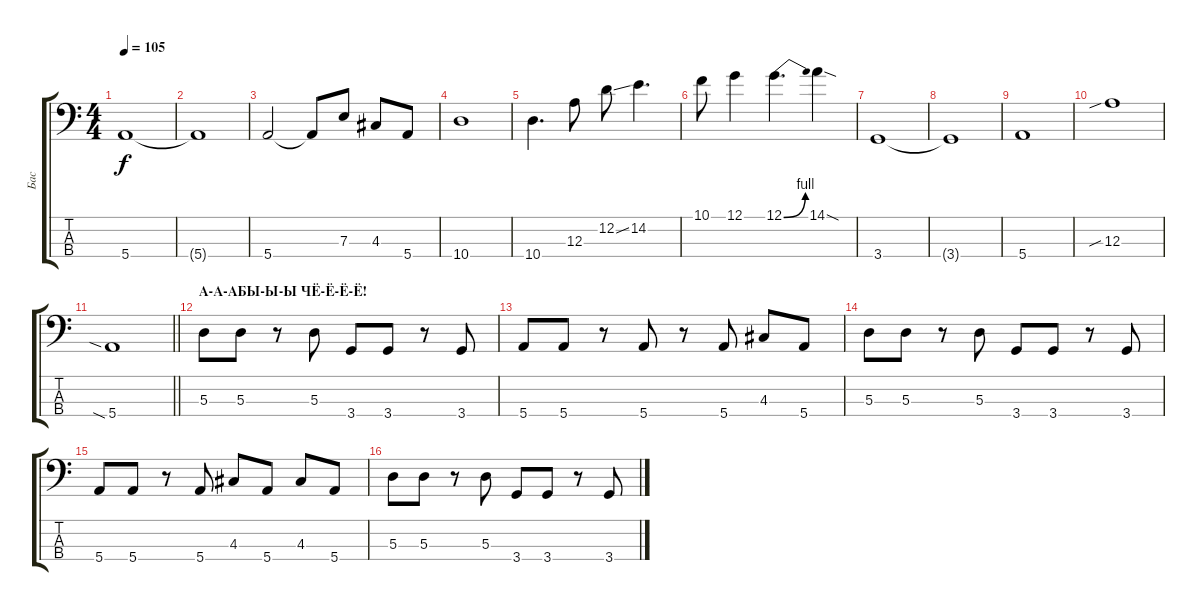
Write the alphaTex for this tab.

\track ("Бас" "Бас") {instrument electricbassfinger}
\staff {score tabs}
\tuning (G2 D2 A1 E1) {hide}
\ts (4 4)
\tempo 105
\clef f4
\ks c
5.4.1{dy f} |
5.4{t}.1 |
5.4.2 5.4{t}.8 7.3.8 4.3.8 5.4.8 |
10.4.1 |
10.4.4{d} 12.3.8 12.2{ss}.8 14.2.4{d} |
10.1.8 12.1.4 12.1{be (bend 0 0 60 4)}.4{d} 14.1{sod}.4 |
3.4.1 |
3.4{t}.1 |
5.4.1 |
12.3{sib}.1 |
\barLineRight lightlight
5.4{sia}.1 |
\section ("" "А-А-АБЫ-Ы-Ы ЧЁ-Ё-Ё-Ё!")
5.3.8 5.3.8 r.8 5.3.8 3.4.8 3.4.8 r.8 3.4.8 |
5.4.8 5.4.8 r.8 5.4.8 r.8 5.4.8 4.3.8 5.4.8 |
5.3.8 5.3.8 r.8 5.3.8 3.4.8 3.4.8 r.8 3.4.8 |
5.4.8 5.4.8 r.8 5.4.8 4.3.8 5.4.8 4.3.8 5.4.8 |
5.3.8 5.3.8 r.8 5.3.8 3.4.8 3.4.8 r.8 3.4.8
